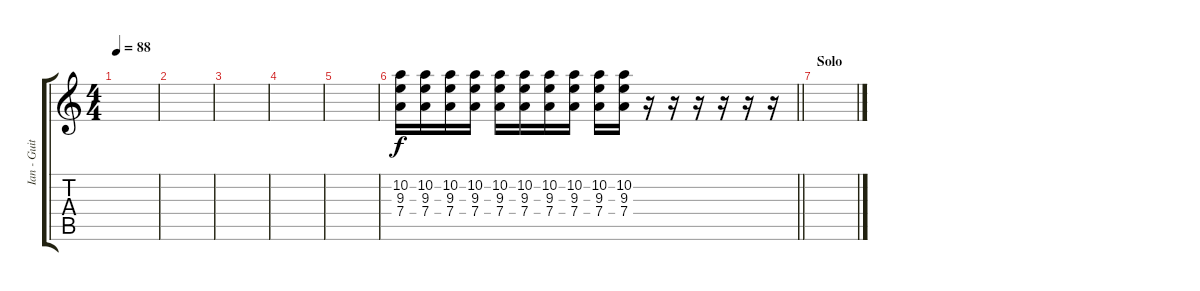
\track ("Ian - Guitar (melody)" "Ian - Guit") {instrument overdrivenguitar}
\staff {score tabs}
\tuning (E4 B3 G3 D3 A2 D2) {hide}
\ts (4 4)
\tempo 88
\clef g2
\ks c
|
|
|
|
|
\barLineRight lightlight
(10.2 9.3 7.4).16{volume 7} (10.2 9.3 7.4).16 (10.2 9.3 7.4).16 (10.2 9.3 7.4).16 (10.2 9.3 7.4).16 (10.2 9.3 7.4).16 (10.2 9.3 7.4).16 (10.2 9.3 7.4).16 (10.2 9.3 7.4).16 (10.2 9.3 7.4).16 r.16 r.16 r.16 r.16 r.16 r.16 |
\section ("" "Solo")
